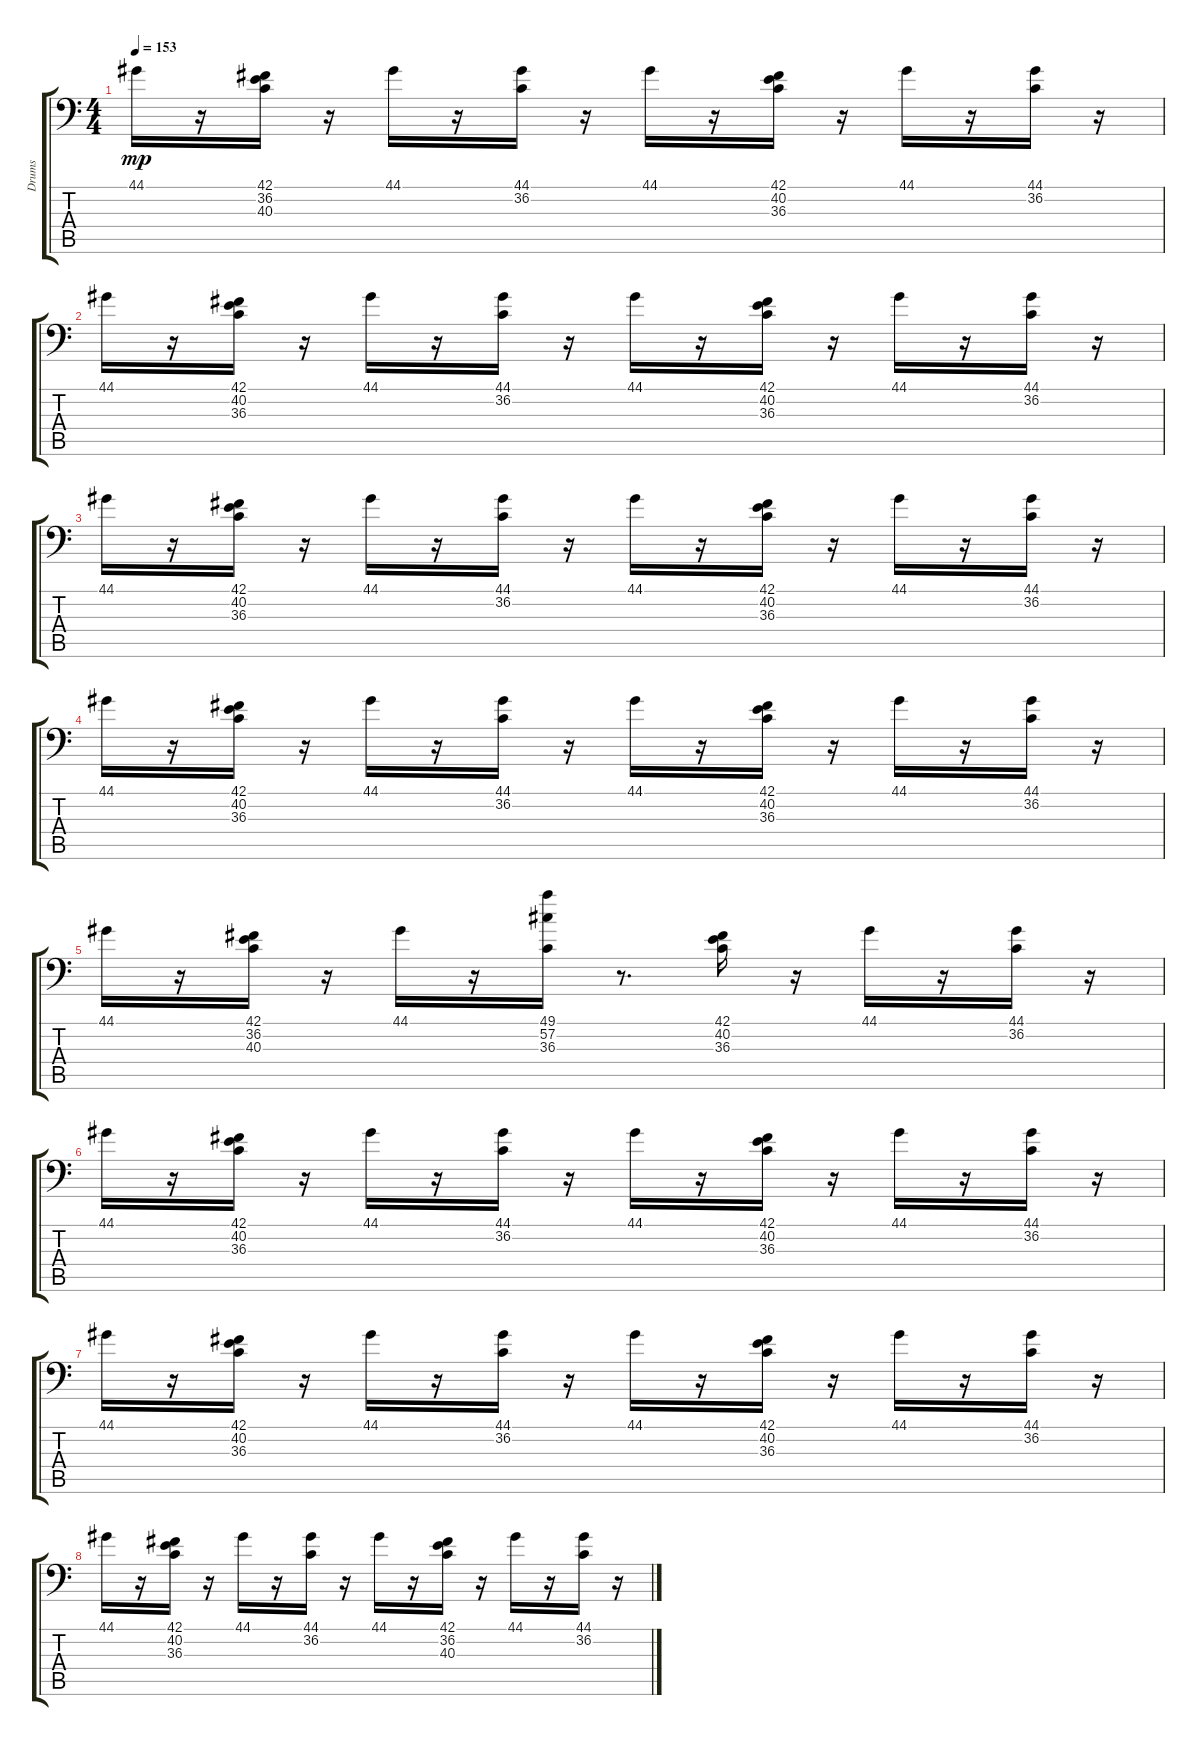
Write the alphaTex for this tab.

\track ("Drums" "Drums") {instrument acousticgrandpiano}
\staff {score tabs}
\tuning (C-1 C-1 C-1 C-1 C-1 C-1) {hide}
\ts (4 4)
\tempo 153
\clef f4
\ks c
44.1.16{dy mp} r.16 (42.1 36.2 40.3).16 r.16 44.1.16 r.16 (44.1 36.2).16 r.16 44.1.16 r.16 (42.1 40.2 36.3).16 r.16 44.1.16 r.16 (44.1 36.2).16 r.16 |
44.1.16 r.16 (42.1 40.2 36.3).16 r.16 44.1.16 r.16 (44.1 36.2).16 r.16 44.1.16 r.16 (42.1 40.2 36.3).16 r.16 44.1.16 r.16 (44.1 36.2).16 r.16 |
44.1.16 r.16 (42.1 40.2 36.3).16 r.16 44.1.16 r.16 (44.1 36.2).16 r.16 44.1.16 r.16 (42.1 40.2 36.3).16 r.16 44.1.16 r.16 (44.1 36.2).16 r.16 |
44.1.16 r.16 (42.1 40.2 36.3).16 r.16 44.1.16 r.16 (44.1 36.2).16 r.16 44.1.16 r.16 (42.1 40.2 36.3).16 r.16 44.1.16 r.16 (44.1 36.2).16 r.16 |
44.1.16 r.16 (42.1 36.2 40.3).16 r.16 44.1.16 r.16 (49.1 57.2 36.3).16 r.8{d} (42.1 40.2 36.3).16 r.16 44.1.16 r.16 (44.1 36.2).16 r.16 |
44.1.16 r.16 (42.1 40.2 36.3).16 r.16 44.1.16 r.16 (44.1 36.2).16 r.16 44.1.16 r.16 (42.1 40.2 36.3).16 r.16 44.1.16 r.16 (44.1 36.2).16 r.16 |
44.1.16 r.16 (42.1 40.2 36.3).16 r.16 44.1.16 r.16 (44.1 36.2).16 r.16 44.1.16 r.16 (42.1 40.2 36.3).16 r.16 44.1.16 r.16 (44.1 36.2).16 r.16 |
44.1.16 r.16 (42.1 40.2 36.3).16 r.16 44.1.16 r.16 (44.1 36.2).16 r.16 44.1.16 r.16 (42.1 36.2 40.3).16 r.16 44.1.16 r.16 (44.1 36.2).16 r.16
